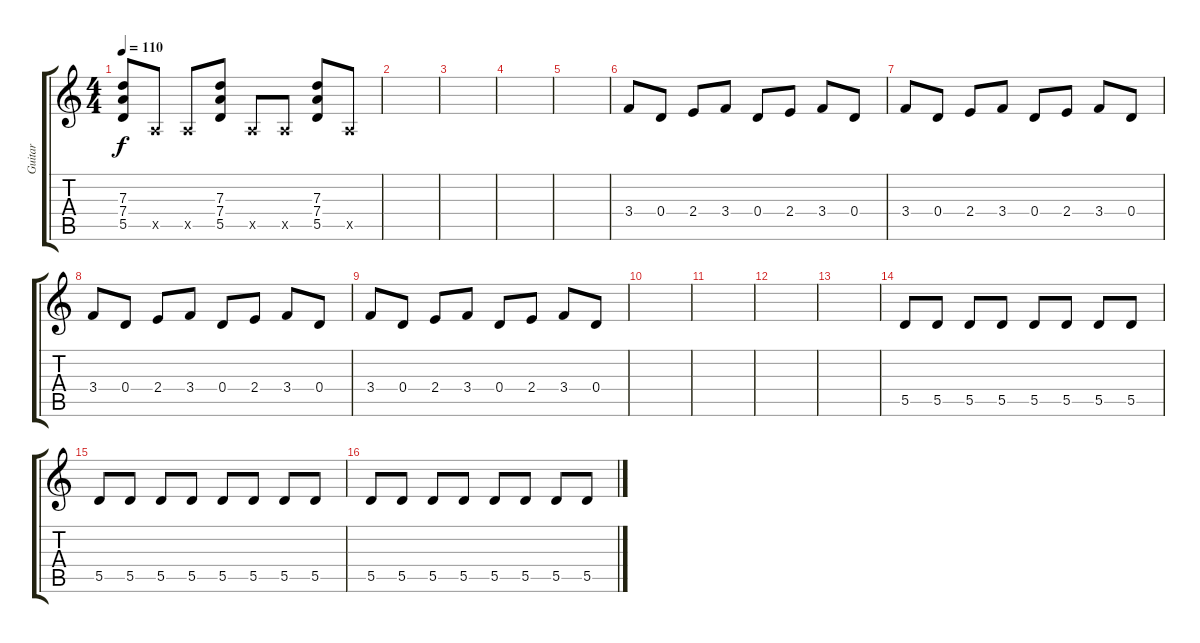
\track ("Guitar" "Guitar") {instrument distortionguitar}
\staff {score tabs}
\tuning (E4 B3 G3 D3 A2 E2) {hide}
\ts (4 4)
\tempo 110
\clef g2
\ks c
(7.3 7.4 5.5).8{dy f} 0.5{x}.8 0.5{x}.8 (7.3 7.4 5.5).8 0.5{x}.8 0.5{x}.8 (7.3 7.4 5.5).8 0.5{x}.8 |
|
|
|
|
3.4.8 0.4.8 2.4.8 3.4.8 0.4.8 2.4.8 3.4.8 0.4.8 |
3.4.8 0.4.8 2.4.8 3.4.8 0.4.8 2.4.8 3.4.8 0.4.8 |
3.4.8 0.4.8 2.4.8 3.4.8 0.4.8 2.4.8 3.4.8 0.4.8 |
3.4.8 0.4.8 2.4.8 3.4.8 0.4.8 2.4.8 3.4.8 0.4.8 |
|
|
|
|
5.5.8 5.5.8 5.5.8 5.5.8 5.5.8 5.5.8 5.5.8 5.5.8 |
5.5.8 5.5.8 5.5.8 5.5.8 5.5.8 5.5.8 5.5.8 5.5.8 |
5.5.8 5.5.8 5.5.8 5.5.8 5.5.8 5.5.8 5.5.8 5.5.8
